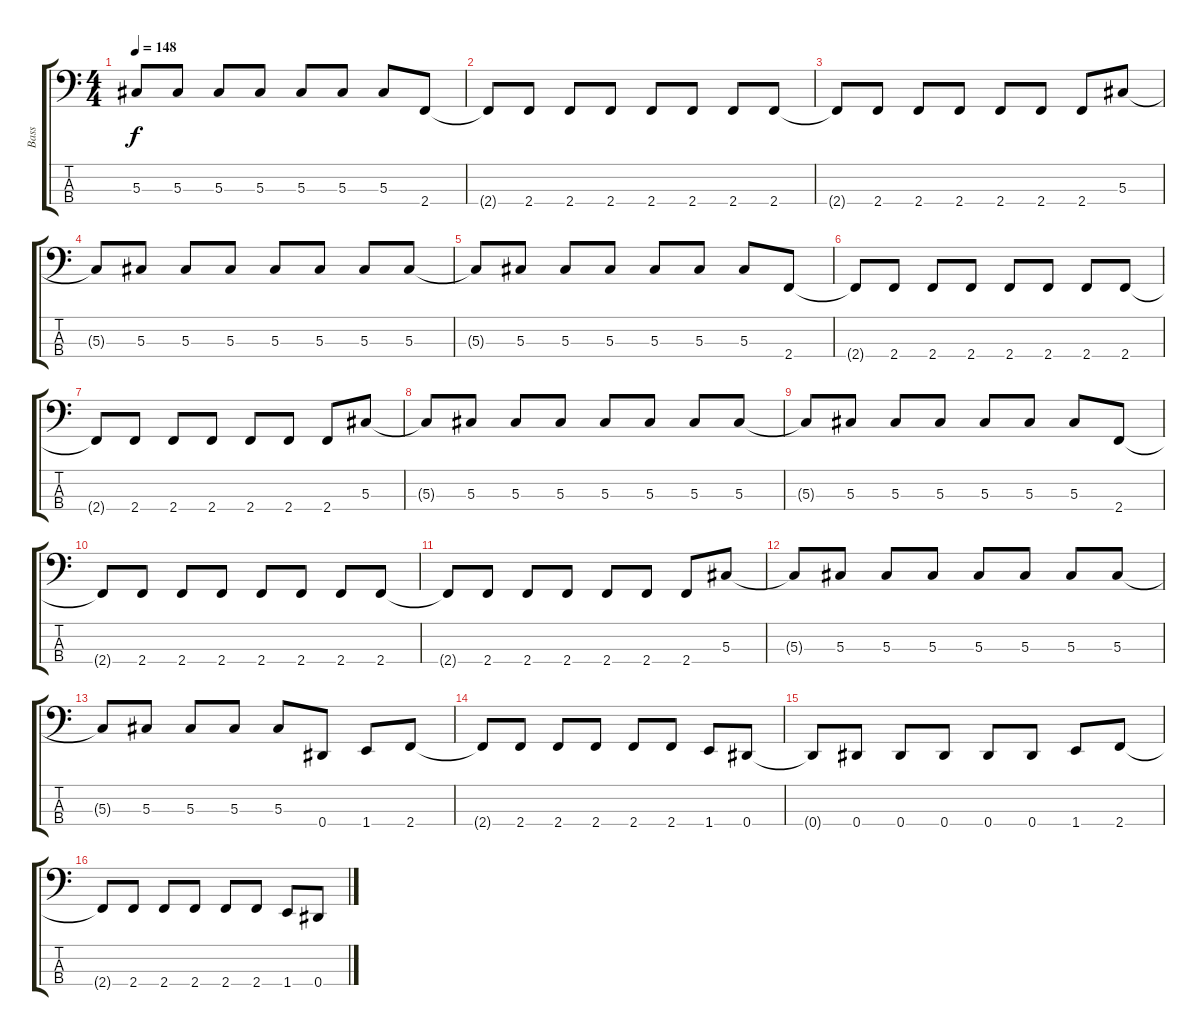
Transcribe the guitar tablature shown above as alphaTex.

\track ("Bass" "Bass") {instrument electricbasspick}
\staff {score tabs}
\tuning (Gb2 Db2 Ab1 Eb1) {hide}
\ts (4 4)
\tempo 148
\clef f4
\ks c
5.3{t}.8{dy f} 5.3.8 5.3.8 5.3.8 5.3.8 5.3.8 5.3.8 2.4.8 |
2.4{t}.8 2.4.8 2.4.8 2.4.8 2.4.8 2.4.8 2.4.8 2.4.8 |
2.4{t}.8 2.4.8 2.4.8 2.4.8 2.4.8 2.4.8 2.4.8 5.3.8 |
5.3{t}.8 5.3.8 5.3.8 5.3.8 5.3.8 5.3.8 5.3.8 5.3.8 |
5.3{t}.8 5.3.8 5.3.8 5.3.8 5.3.8 5.3.8 5.3.8 2.4.8 |
2.4{t}.8 2.4.8 2.4.8 2.4.8 2.4.8 2.4.8 2.4.8 2.4.8 |
2.4{t}.8 2.4.8 2.4.8 2.4.8 2.4.8 2.4.8 2.4.8 5.3.8 |
5.3{t}.8 5.3.8 5.3.8 5.3.8 5.3.8 5.3.8 5.3.8 5.3.8 |
5.3{t}.8 5.3.8 5.3.8 5.3.8 5.3.8 5.3.8 5.3.8 2.4.8 |
2.4{t}.8 2.4.8 2.4.8 2.4.8 2.4.8 2.4.8 2.4.8 2.4.8 |
2.4{t}.8 2.4.8 2.4.8 2.4.8 2.4.8 2.4.8 2.4.8 5.3.8 |
5.3{t}.8 5.3.8 5.3.8 5.3.8 5.3.8 5.3.8 5.3.8 5.3.8 |
5.3{t}.8 5.3.8 5.3.8 5.3.8 5.3.8 0.4.8 1.4.8 2.4.8 |
2.4{t}.8 2.4.8 2.4.8 2.4.8 2.4.8 2.4.8 1.4.8 0.4.8 |
0.4{t}.8 0.4.8 0.4.8 0.4.8 0.4.8 0.4.8 1.4.8 2.4.8 |
2.4{t}.8 2.4.8 2.4.8 2.4.8 2.4.8 2.4.8 1.4.8 0.4.8
